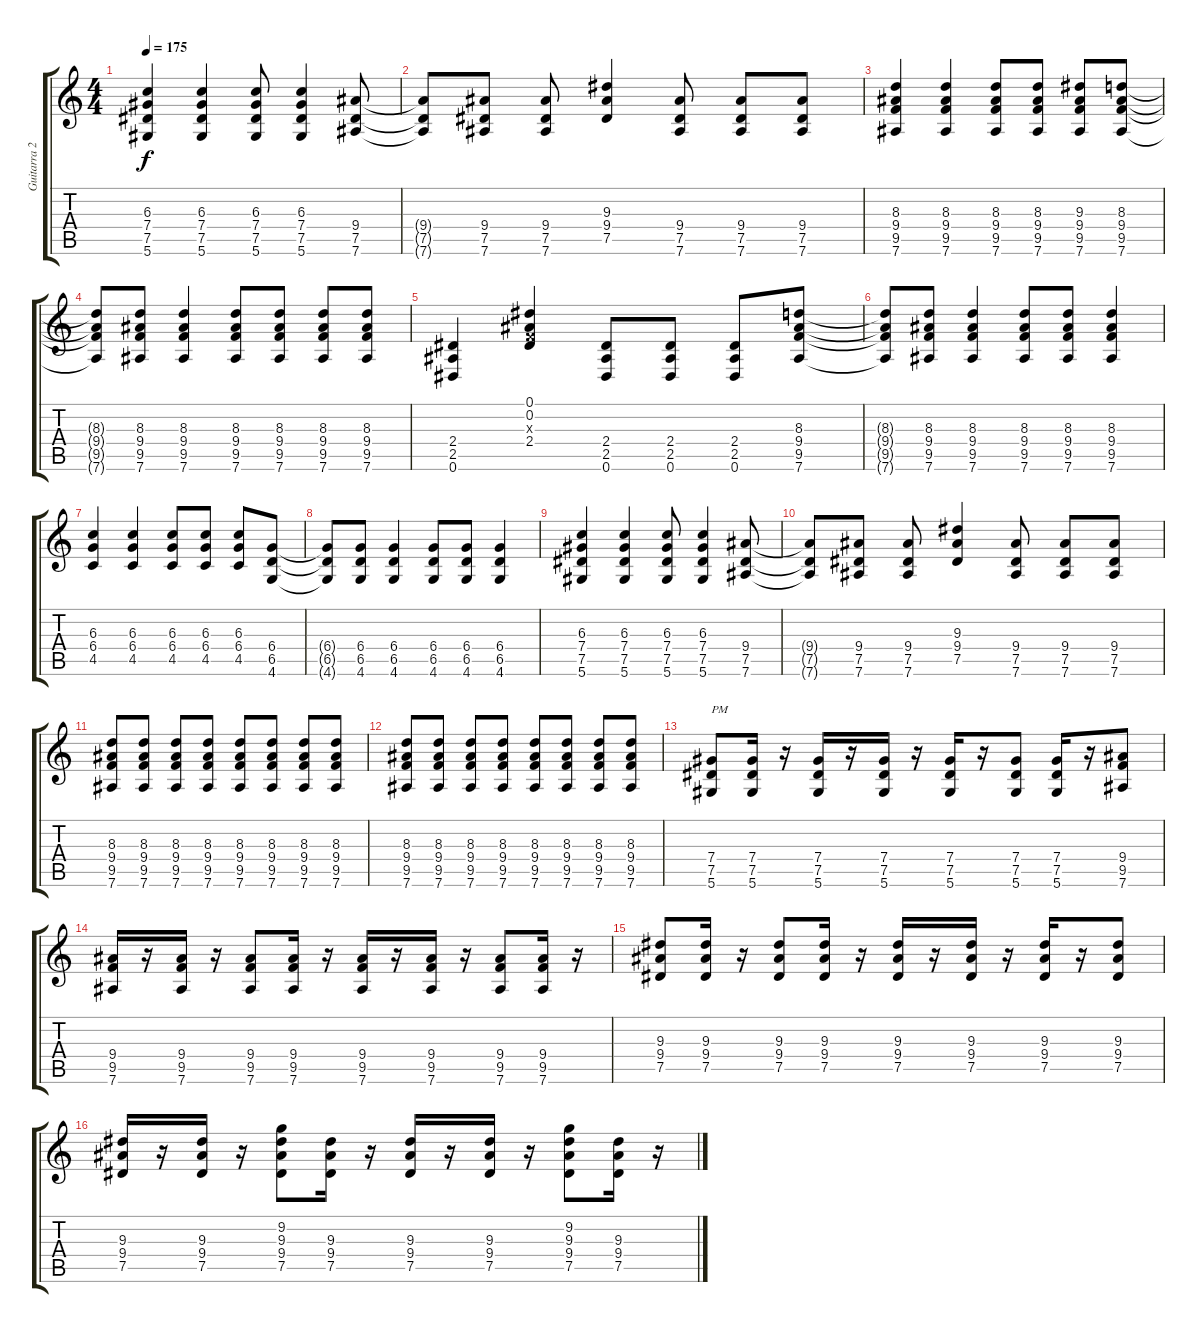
\track ("Guitarra 2" "Guitarra 2") {instrument distortionguitar}
\staff {score tabs}
\tuning (Eb4 Bb3 Gb3 Db3 Ab2 Eb2) {hide}
\ts (4 4)
\tempo 175
\clef g2
\ks c
(6.3 7.4 7.5 5.6).4{dy f} (6.3 7.4 7.5 5.6).4 (6.3 7.4 7.5 5.6).8 (6.3 7.4 7.5 5.6).4 (9.4 7.5 7.6).8 |
(9.4{t} 7.5{t} 7.6{t}).8 (9.4 7.5 7.6).8 (9.4 7.5 7.6).8 (9.3 9.4 7.5).4 (9.4 7.5 7.6).8 (9.4 7.5 7.6).8 (9.4 7.5 7.6).8 |
(8.3 9.4 9.5 7.6).4 (8.3 9.4 9.5 7.6).4 (8.3 9.4 9.5 7.6).8 (8.3 9.4 9.5 7.6).8 (9.3 9.4 9.5 7.6).8 (8.3 9.4 9.5 7.6).8 |
(8.3{t} 9.4{t} 9.5{t} 7.6{t}).8 (8.3 9.4 9.5 7.6).8 (8.3 9.4 9.5 7.6).4 (8.3 9.4 9.5 7.6).8 (8.3 9.4 9.5 7.6).8 (8.3 9.4 9.5 7.6).8 (8.3 9.4 9.5 7.6).8 |
(2.4 2.5 0.6).4 (0.1 0.2 -1.3{x} 2.4).4 (2.4 2.5 0.6).8 (2.4 2.5 0.6).8 (2.4 2.5 0.6).8 (8.3 9.4 9.5 7.6).8 |
(8.3{t} 9.4{t} 9.5{t} 7.6{t}).8 (8.3 9.4 9.5 7.6).8 (8.3 9.4 9.5 7.6).4 (8.3 9.4 9.5 7.6).8 (8.3 9.4 9.5 7.6).8 (8.3 9.4 9.5 7.6).4 |
(6.3 6.4 4.5).4 (6.3 6.4 4.5).4 (6.3 6.4 4.5).8 (6.3 6.4 4.5).8 (6.3 6.4 4.5).8 (6.4 6.5 4.6).8 |
(6.4{t} 6.5{t} 4.6{t}).8 (6.4 6.5 4.6).8 (6.4 6.5 4.6).4 (6.4 6.5 4.6).8 (6.4 6.5 4.6).8 (6.4 6.5 4.6).4 |
(6.3 7.4 7.5 5.6).4 (6.3 7.4 7.5 5.6).4 (6.3 7.4 7.5 5.6).8 (6.3 7.4 7.5 5.6).4 (9.4 7.5 7.6).8 |
(9.4{t} 7.5{t} 7.6{t}).8 (9.4 7.5 7.6).8 (9.4 7.5 7.6).8 (9.3 9.4 7.5).4 (9.4 7.5 7.6).8 (9.4 7.5 7.6).8 (9.4 7.5 7.6).8 |
(8.3 9.4 9.5 7.6).8 (8.3 9.4 9.5 7.6).8 (8.3 9.4 9.5 7.6).8 (8.3 9.4 9.5 7.6).8 (8.3 9.4 9.5 7.6).8 (8.3 9.4 9.5 7.6).8 (8.3 9.4 9.5 7.6).8 (8.3 9.4 9.5 7.6).8 |
(8.3 9.4 9.5 7.6).8 (8.3 9.4 9.5 7.6).8 (8.3 9.4 9.5 7.6).8 (8.3 9.4 9.5 7.6).8 (8.3 9.4 9.5 7.6).8 (8.3 9.4 9.5 7.6).8 (8.3 9.4 9.5 7.6).8 (8.3 9.4 9.5 7.6).8 |
(7.4 7.5 5.6).8{txt "PM"} (7.4 7.5 5.6).16 r.16 (7.4 7.5 5.6).16 r.16 (7.4 7.5 5.6).16 r.16 (7.4 7.5 5.6).16 r.16 (7.4 7.5 5.6).8 (7.4 7.5 5.6).16 r.16 (9.4 9.5 7.6).8 |
(9.4 9.5 7.6).16 r.16 (9.4 9.5 7.6).16 r.16 (9.4 9.5 7.6).8 (9.4 9.5 7.6).16 r.16 (9.4 9.5 7.6).16 r.16 (9.4 9.5 7.6).16 r.16 (9.4 9.5 7.6).8 (9.4 9.5 7.6).16 r.16 |
(9.3 9.4 7.5).8 (9.3 9.4 7.5).16 r.16 (9.3 9.4 7.5).8 (9.3 9.4 7.5).16 r.16 (9.3 9.4 7.5).16 r.16 (9.3 9.4 7.5).16 r.16 (9.3 9.4 7.5).16 r.16 (9.3 9.4 7.5).8 |
(9.3 9.4 7.5).16 r.16 (9.3 9.4 7.5).16 r.16 (9.2 9.3 9.4 7.5).8 (9.3 9.4 7.5).16 r.16 (9.3 9.4 7.5).16 r.16 (9.3 9.4 7.5).16 r.16 (9.2 9.3 9.4 7.5).8 (9.3 9.4 7.5).16 r.16
